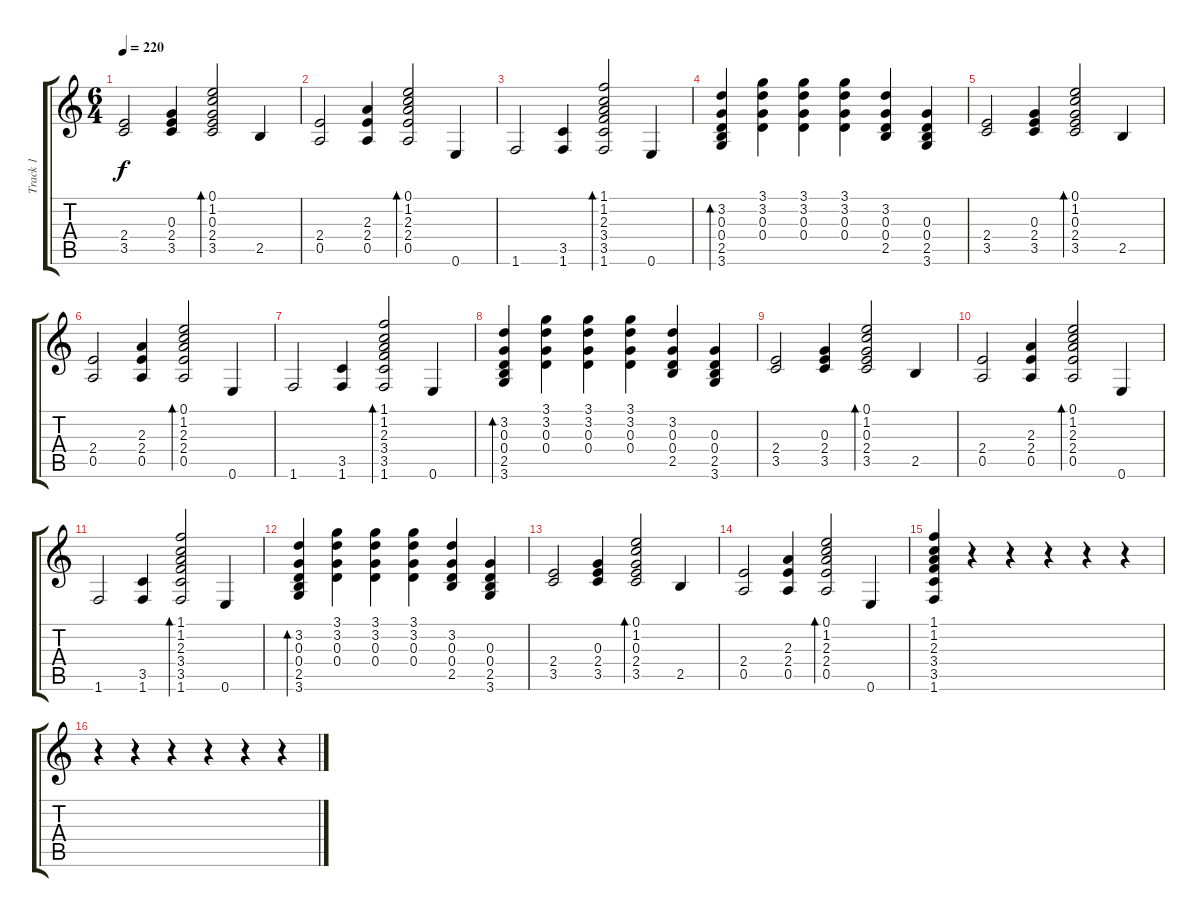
\track ("Track 1" "Track 1") {instrument acousticguitarsteel}
\staff {score tabs}
\tuning (E4 B3 G3 D3 A2 E2) {hide}
\ts (6 4)
\tempo 220
\clef g2
\ks c
(2.4 3.5).2{dy f} (0.3 2.4 3.5).4 (0.1 1.2 0.3 2.4 3.5).2{bd 240} 2.5.4 |
(2.4 0.5).2 (2.3 2.4 0.5).4 (0.1 1.2 2.3 2.4 0.5).2{bd 240} 0.6.4 |
1.6.2 (3.5 1.6).4 (1.1 1.2 2.3 3.4 3.5 1.6).2{bd 240} 0.6.4 |
(3.2 0.3 0.4 2.5 3.6).4{bd 240} (3.1 3.2 0.3 0.4).4 (3.1 3.2 0.3 0.4).4 (3.1 3.2 0.3 0.4).4 (3.2 0.3 0.4 2.5).4 (0.3 0.4 2.5 3.6).4 |
(2.4 3.5).2 (0.3 2.4 3.5).4 (0.1 1.2 0.3 2.4 3.5).2{bd 240} 2.5.4 |
(2.4 0.5).2 (2.3 2.4 0.5).4 (0.1 1.2 2.3 2.4 0.5).2{bd 240} 0.6.4 |
1.6.2 (3.5 1.6).4 (1.1 1.2 2.3 3.4 3.5 1.6).2{bd 240} 0.6.4 |
(3.2 0.3 0.4 2.5 3.6).4{bd 240} (3.1 3.2 0.3 0.4).4 (3.1 3.2 0.3 0.4).4 (3.1 3.2 0.3 0.4).4 (3.2 0.3 0.4 2.5).4 (0.3 0.4 2.5 3.6).4 |
(2.4 3.5).2 (0.3 2.4 3.5).4 (0.1 1.2 0.3 2.4 3.5).2{bd 240} 2.5.4 |
(2.4 0.5).2 (2.3 2.4 0.5).4 (0.1 1.2 2.3 2.4 0.5).2{bd 240} 0.6.4 |
1.6.2 (3.5 1.6).4 (1.1 1.2 2.3 3.4 3.5 1.6).2{bd 240} 0.6.4 |
(3.2 0.3 0.4 2.5 3.6).4{bd 240} (3.1 3.2 0.3 0.4).4 (3.1 3.2 0.3 0.4).4 (3.1 3.2 0.3 0.4).4 (3.2 0.3 0.4 2.5).4 (0.3 0.4 2.5 3.6).4 |
(2.4 3.5).2 (0.3 2.4 3.5).4 (0.1 1.2 0.3 2.4 3.5).2{bd 240} 2.5.4 |
(2.4 0.5).2 (2.3 2.4 0.5).4 (0.1 1.2 2.3 2.4 0.5).2{bd 240} 0.6.4 |
(1.1 1.2 2.3 3.4 3.5 1.6).4 r.4 r.4 r.4 r.4 r.4 |
r.4 r.4 r.4 r.4 r.4 r.4
